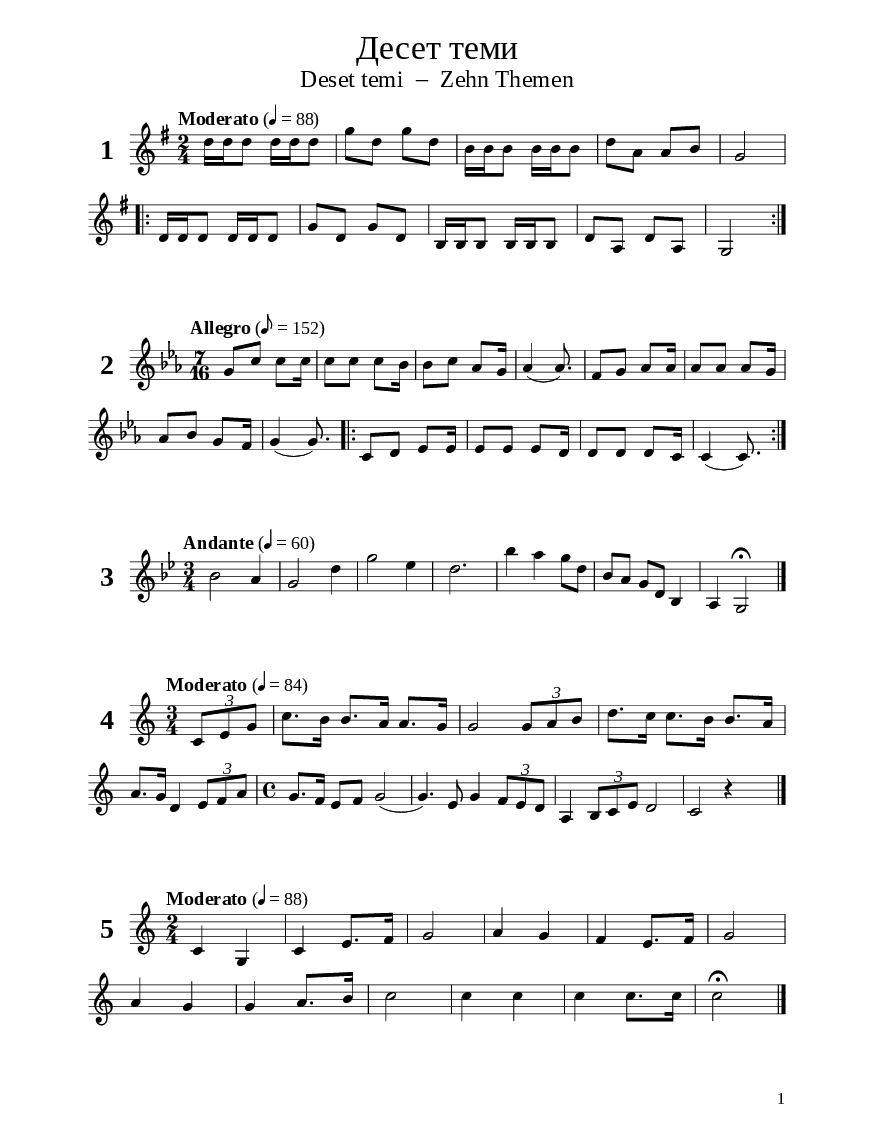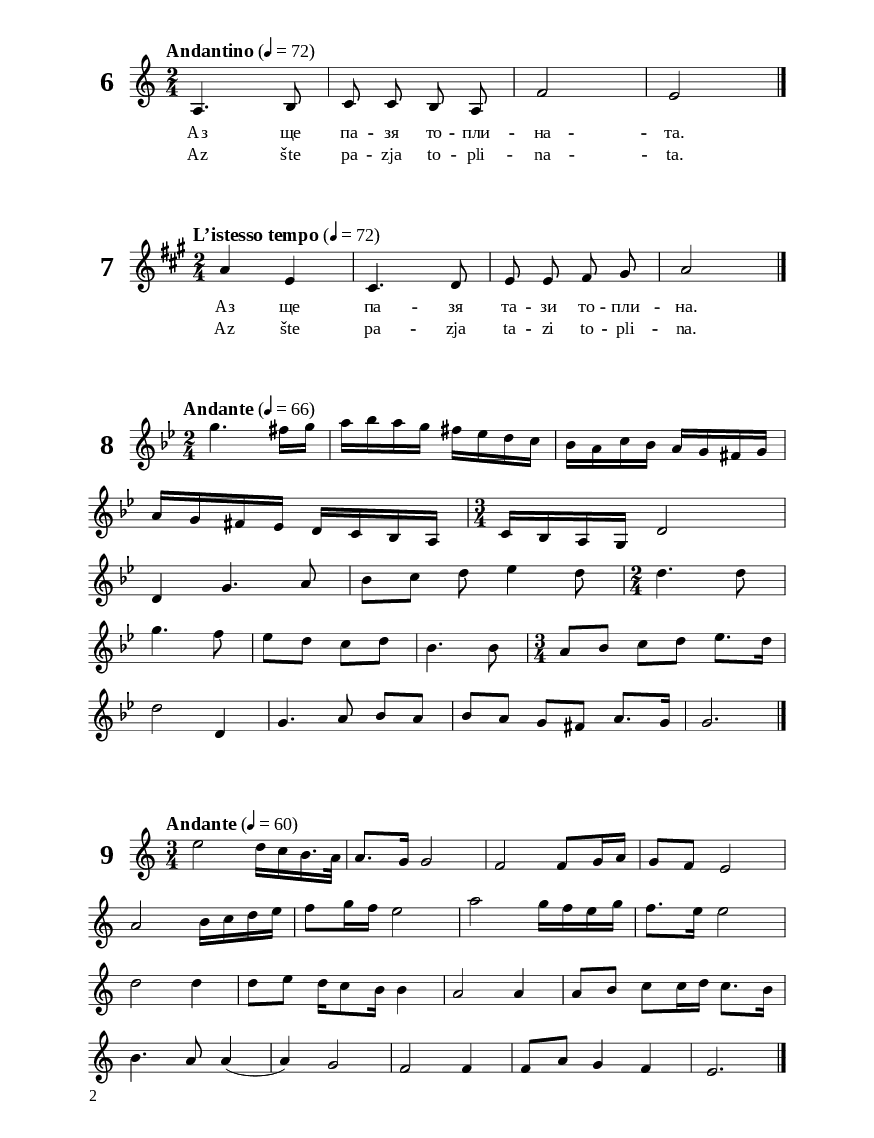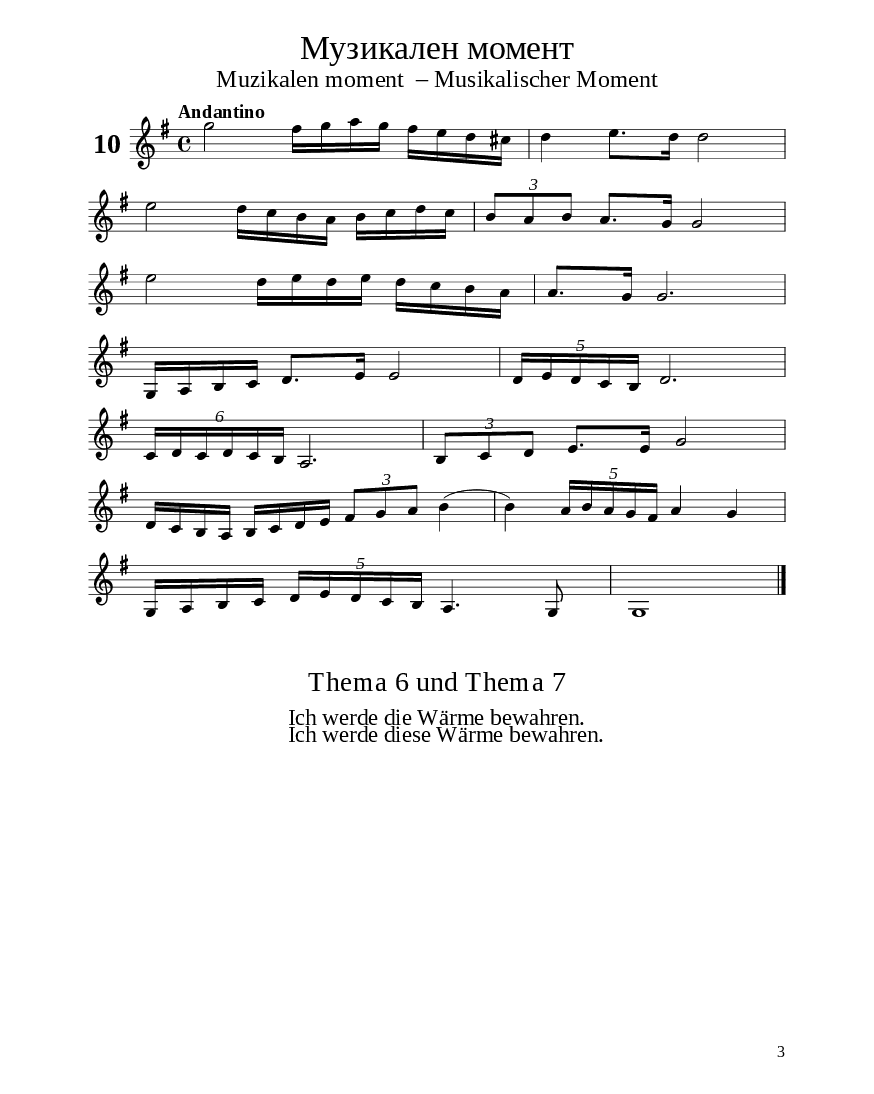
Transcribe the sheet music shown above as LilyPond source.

\version "2.24.3"

% include paper part and global functions
\include "include/globals.ily"

\bookpart {
  \label #'ref182
  \tocItem \markup "Десет теми – Deset temi"
  \paper {
    print-all-headers = ##t
    print-page-number = ##t
    print-first-page-number = ##t

    % put page numbers on the bottom
    oddHeaderMarkup = \markup ""
    evenHeaderMarkup = \markup ""
    oddFooterMarkup = \markup
    \fill-line {
      ""
      \if \should-print-page-number \fromproperty #'page:page-number-string
    }
    evenFooterMarkup = \markup
    \fill-line {
      \if \should-print-page-number \fromproperty #'page:page-number-string
      ""
    }

    left-margin = 1.5\cm
    right-margin = 1.5\cm
    top-margin = 1.6\cm
    bottom-margin = 1.2\cm
    ragged-bottom = ##t % do not spread the staves to fill the whole vertical space

    % change distance between staves
    system-system-spacing =
    #'((basic-distance . 10)
       (minimum-distance . 6)
       (padding . 1)
       (stretchability . 10))

    score-markup-spacing =
    #'((basic-distance . 6)
       (minimum-distance . 6)
       (padding . 1)
       (stretchability . 6))
  }

  \header {
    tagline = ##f
  }
%%%%

  \score {
    %1
    \version "2.24.4"
\layout {
  indent = 0.7\cm % first line indentation
  ragged-last = ##f % do spread last line to fill the whole space
  \override Staff.BarLine.thick-thickness = #4 %make the end and repeat bars thiner
  \override Score.VoltaBracket.font-size = #-2.3 % make the repeat number fontsize smaller
  
  \context {
    \Score
    \omit BarNumber %remove bar numbers
    \override MetronomeMark.font-size = #1.5 % increase the tempo fontsize
  } % context

  \context {
    % change staff size
    \Staff
    \override StaffSymbol.thickness = #0.5
    \override BarLine.hair-thickness = #1
    \override TupletNumber.font-size = #0.3 % increase the triol number
  }

  \context {
    % adjust space between staff and lyrics and between the two lyric lines
    \Lyrics
    \override LyricHyphen.minimum-length = #0.5 %force a hyphen
    \override LyricHyphen.minimum-distance = #1 %force a hyphen
    \override StanzaNumber.font-series = #'normal % make stanza number font normal
    \override VerticalAxisGroup.nonstaff-relatedstaff-spacing = #'(
                                                                    (basic-distance . 4.5)
                                                                    (padding . 1.5)
                                                                    )
    \override VerticalAxisGroup.nonstaff-nonstaff-spacing = #'((minimum-distance . 3))
  }
} % layout


    \new Voice \absolute {
      \clef treble
      \key g \major
      \time 2/4
      \tempoFunc "Moderato" 4 "88"
      \autoBeamOff
      \set Staff.instrumentName = \markup \bold \fontsize #+5 {"1"}


      d''16 [  d''16  d''8 ]  d''16
      [  d''16  d''8 ] | % 2
      g''8 [  d''8 ]  g''8 [  d''8
      ] | % 3
      b'16 [  b'16  b'8 ]  b'16 [
      b'16  b'8 ] | % 4
      d''8 [  a'8 ]  a'8 [  b'8 ] | % 5
      g'2
      \bar ".|:-|"
      \break
     
      | % 6
      d'16 [  d'16  d'8 ]  d'16 [
      d'16  d'8 ] | % 7
      g'8 [  d'8 ]  g'8 [  d'8 ] | % 8
      b16 [  b16  b8 ]  b16 [  b16
      b8 ] | % 9
      d'8 [  a8 ]  d'8 [  a8 ] |
      g2
      \bar ":|."
      | % 11
    }

    %    \addlyrics {}
    %    \addlyrics {}

    \header {
      title = \titleFunc "Десет теми" "Deset temi  –  Zehn Themen"
    }

    \midi{}

  } % score

  \markup \empty-three

  \score {
    %2
    \version "2.24.4"
\layout {
  indent = 0.7\cm % first line indentation
  ragged-last = ##f % do spread last line to fill the whole space
  \override Staff.BarLine.thick-thickness = #4 %make the end and repeat bars thiner
  \override Score.VoltaBracket.font-size = #-2.3 % make the repeat number fontsize smaller
  
  \context {
    \Score
    \omit BarNumber %remove bar numbers
    \override MetronomeMark.font-size = #1.5 % increase the tempo fontsize
  } % context

  \context {
    % change staff size
    \Staff
    \override StaffSymbol.thickness = #0.5
    \override BarLine.hair-thickness = #1
    \override TupletNumber.font-size = #0.3 % increase the triol number
  }

  \context {
    % adjust space between staff and lyrics and between the two lyric lines
    \Lyrics
    \override LyricHyphen.minimum-length = #0.5 %force a hyphen
    \override LyricHyphen.minimum-distance = #1 %force a hyphen
    \override StanzaNumber.font-series = #'normal % make stanza number font normal
    \override VerticalAxisGroup.nonstaff-relatedstaff-spacing = #'(
                                                                    (basic-distance . 4.5)
                                                                    (padding . 1.5)
                                                                    )
    \override VerticalAxisGroup.nonstaff-nonstaff-spacing = #'((minimum-distance . 3))
  }
} % layout


    \new Voice \absolute {
      \clef treble
      \key c \minor
      \time 7/16

      \tempoFunc "Allegro" 8 "152"
      \autoBeamOff
      \set Staff.instrumentName = \markup \bold \fontsize #+5 {"2"}

      g'8 [  c''8 ]  c''8 [  c''16 ] | % 12
      c''8 [  c''8 ]  c''8 [  bes'16
      ] | % 13
      bes'8 [  c''8 ]  as'8 [  g'16 ] | % 14
      as'4 (  as'8. ) | % 15
      f'8 [  g'8 ]  as'8 [  as'16 ] | % 16
      as'8 [  as'8 ]  as'8 [  g'16 ] \break | % 17
      as'8 [  bes'8 ]  g'8 [  f'16 ] | % 18
      g'4 (  g'8. ) \bar ".|:"
      | % 19
      c'8 [  d'8 ]  es'8 [  es'16 ] |

      es'8 [  es'8 ]  es'8 [  d'16 ] | % 21
      d'8 [  d'8 ]  d'8 [  c'16 ] | % 22
      c'4 (  c'8. ) |
      \bar ":|."
    }

    %    \addlyrics {}
    %    \addlyrics {}

    \midi{}

  } % score

  \markup \empty-three

  \score {
    %3
    \version "2.24.4"
\layout {
  indent = 0.7\cm % first line indentation
  ragged-last = ##f % do spread last line to fill the whole space
  \override Staff.BarLine.thick-thickness = #4 %make the end and repeat bars thiner
  \override Score.VoltaBracket.font-size = #-2.3 % make the repeat number fontsize smaller
  
  \context {
    \Score
    \omit BarNumber %remove bar numbers
    \override MetronomeMark.font-size = #1.5 % increase the tempo fontsize
  } % context

  \context {
    % change staff size
    \Staff
    \override StaffSymbol.thickness = #0.5
    \override BarLine.hair-thickness = #1
    \override TupletNumber.font-size = #0.3 % increase the triol number
  }

  \context {
    % adjust space between staff and lyrics and between the two lyric lines
    \Lyrics
    \override LyricHyphen.minimum-length = #0.5 %force a hyphen
    \override LyricHyphen.minimum-distance = #1 %force a hyphen
    \override StanzaNumber.font-series = #'normal % make stanza number font normal
    \override VerticalAxisGroup.nonstaff-relatedstaff-spacing = #'(
                                                                    (basic-distance . 4.5)
                                                                    (padding . 1.5)
                                                                    )
    \override VerticalAxisGroup.nonstaff-nonstaff-spacing = #'((minimum-distance . 3))
  }
} % layout


    \new Voice \absolute {
      \clef treble
      \key g \minor
      \time 3/4
      \tempoFunc "Andante" 4 "60"
      \autoBeamOff
      \set Staff.instrumentName = \markup \bold \fontsize #+5 {"3"}

      bes'2  a'4 | % 24
      g'2  d''4 | % 25
      g''2  es''4 | % 26
      d''2. | % 27
      bes''4  a''4  g''8 [  d''8 ] | % 28
      bes'8 [  a'8 ]  g'8 [  d'8 ]
      bes4 | % 29
      a4  g2 ^\fermata \bar "|."
      |
    }

    %    \addlyrics {}
    %    \addlyrics {}

    \midi{}

  } % score

  \markup \empty-three

  \score {
    %4
    \version "2.24.4"
\layout {
  indent = 0.7\cm % first line indentation
  ragged-last = ##f % do spread last line to fill the whole space
  \override Staff.BarLine.thick-thickness = #4 %make the end and repeat bars thiner
  \override Score.VoltaBracket.font-size = #-2.3 % make the repeat number fontsize smaller
  
  \context {
    \Score
    \omit BarNumber %remove bar numbers
    \override MetronomeMark.font-size = #1.5 % increase the tempo fontsize
  } % context

  \context {
    % change staff size
    \Staff
    \override StaffSymbol.thickness = #0.5
    \override BarLine.hair-thickness = #1
    \override TupletNumber.font-size = #0.3 % increase the triol number
  }

  \context {
    % adjust space between staff and lyrics and between the two lyric lines
    \Lyrics
    \override LyricHyphen.minimum-length = #0.5 %force a hyphen
    \override LyricHyphen.minimum-distance = #1 %force a hyphen
    \override StanzaNumber.font-series = #'normal % make stanza number font normal
    \override VerticalAxisGroup.nonstaff-relatedstaff-spacing = #'(
                                                                    (basic-distance . 4.5)
                                                                    (padding . 1.5)
                                                                    )
    \override VerticalAxisGroup.nonstaff-nonstaff-spacing = #'((minimum-distance . 3))
  }
} % layout


    \new Voice \absolute {
      \set Staff.instrumentName = \markup \bold \fontsize #+5 {"4"}
      \key c \major
      \time 3/4
      \tempoFunc "Moderato" 4 "84"
      \once \omit TupletBracket
      \partial 4
      \times 2/3  {
        c'8 [  e'8  g'8 ]
      } | % 31
      c''8. [  b'16 ]  b'8. [  a'16 ]
      a'8. [  g'16 ] | % 32
      g'2 \once \omit TupletBracket
      \times 2/3  {
        g'8 [  a'8  b'8 ]
      }
      | % 33
      d''8. [  c''16 ]  c''8. [  b'16
      ]  b'8. [  a'16 ] \break | % 34
      a'8. [  g'16 ]  d'4 \once \omit TupletBracket
      \times 2/3  {
        e'8 [  f'8  a'8 ]
      }
      | % 35
      \time 4/4  | % 35
      g'8. [  f'16 ]  e'8 [  f'8 ]  g'2
      ( | % 36
      g'4. )  e'8  g'4 \once \omit TupletBracket
      \times 2/3  {
        f'8 [  e'8  d'8 ]
      }
      | % 37
      a4 \once \omit TupletBracket
      \times 2/3  {
        b8 [  c'8  e'8 ]
      }
      d'2 | % 38
      c'2 r4 s4 \bar "|."
      | % 39
    }

    %    \addlyrics {}
    %    \addlyrics {}

    \midi{}

  } % score

  \markup \empty-three

  \score {
    %5
    \version "2.24.4"
\layout {
  indent = 0.7\cm % first line indentation
  ragged-last = ##f % do spread last line to fill the whole space
  \override Staff.BarLine.thick-thickness = #4 %make the end and repeat bars thiner
  \override Score.VoltaBracket.font-size = #-2.3 % make the repeat number fontsize smaller
  
  \context {
    \Score
    \omit BarNumber %remove bar numbers
    \override MetronomeMark.font-size = #1.5 % increase the tempo fontsize
  } % context

  \context {
    % change staff size
    \Staff
    \override StaffSymbol.thickness = #0.5
    \override BarLine.hair-thickness = #1
    \override TupletNumber.font-size = #0.3 % increase the triol number
  }

  \context {
    % adjust space between staff and lyrics and between the two lyric lines
    \Lyrics
    \override LyricHyphen.minimum-length = #0.5 %force a hyphen
    \override LyricHyphen.minimum-distance = #1 %force a hyphen
    \override StanzaNumber.font-series = #'normal % make stanza number font normal
    \override VerticalAxisGroup.nonstaff-relatedstaff-spacing = #'(
                                                                    (basic-distance . 4.5)
                                                                    (padding . 1.5)
                                                                    )
    \override VerticalAxisGroup.nonstaff-nonstaff-spacing = #'((minimum-distance . 3))
  }
} % layout


    \new Voice \absolute {
      \set Staff.instrumentName = \markup \bold \fontsize #+5 {"5"}
      \key c \major
      \time 2/4
      \tempoFunc "Moderato" 4 "88"
      \autoBeamOff
      c'4  g4 |
      c'4  e'8. [  f'16 ] | % 41
      g'2 | % 42
      a'4  g'4 | % 43
      f'4  e'8. [  f'16 ] | % 44
      g'2 \break | % 45
      a'4  g'4 | % 46
      g'4  a'8. [  b'16 ] | % 47
      c''2 | % 48
      c''4  c''4 | % 49
      c''4  c''8. [  c''16 ] |
      c''2\fermata \bar "|."

    }

    %    \addlyrics {}
    %    \addlyrics {}

    \midi{}

  } % score

  \markup \empty-three

  \score {
    %6
    \version "2.24.4"
\layout {
  indent = 0.7\cm % first line indentation
  ragged-last = ##f % do spread last line to fill the whole space
  \override Staff.BarLine.thick-thickness = #4 %make the end and repeat bars thiner
  \override Score.VoltaBracket.font-size = #-2.3 % make the repeat number fontsize smaller
  
  \context {
    \Score
    \omit BarNumber %remove bar numbers
    \override MetronomeMark.font-size = #1.5 % increase the tempo fontsize
  } % context

  \context {
    % change staff size
    \Staff
    \override StaffSymbol.thickness = #0.5
    \override BarLine.hair-thickness = #1
    \override TupletNumber.font-size = #0.3 % increase the triol number
  }

  \context {
    % adjust space between staff and lyrics and between the two lyric lines
    \Lyrics
    \override LyricHyphen.minimum-length = #0.5 %force a hyphen
    \override LyricHyphen.minimum-distance = #1 %force a hyphen
    \override StanzaNumber.font-series = #'normal % make stanza number font normal
    \override VerticalAxisGroup.nonstaff-relatedstaff-spacing = #'(
                                                                    (basic-distance . 4.5)
                                                                    (padding . 1.5)
                                                                    )
    \override VerticalAxisGroup.nonstaff-nonstaff-spacing = #'((minimum-distance . 3))
  }
} % layout


    \new Voice \absolute {
      \set Staff.instrumentName = \markup \bold \fontsize #+5 {"6"}
      \key a \minor
      \time 2/4
      \tempoFunc "Andantino" 4 "72"
      \autoBeamOff
      a4. b8|
      c'8  c'8  b8  a8
      f'2 | % 54
      e'2 \bar "|."
      \break | % 55
    }

    \addlyrics {
      Аз ще па -- зя то -- пли -- на -- та.
    }
    \addlyrics {
      Az šte pa -- zja to -- pli -- na -- ta.
    }


    \midi{}

  } % score

  \markup \empty-three

  \score {
    %7
    \version "2.24.4"
\layout {
  indent = 0.7\cm % first line indentation
  ragged-last = ##f % do spread last line to fill the whole space
  \override Staff.BarLine.thick-thickness = #4 %make the end and repeat bars thiner
  \override Score.VoltaBracket.font-size = #-2.3 % make the repeat number fontsize smaller
  
  \context {
    \Score
    \omit BarNumber %remove bar numbers
    \override MetronomeMark.font-size = #1.5 % increase the tempo fontsize
  } % context

  \context {
    % change staff size
    \Staff
    \override StaffSymbol.thickness = #0.5
    \override BarLine.hair-thickness = #1
    \override TupletNumber.font-size = #0.3 % increase the triol number
  }

  \context {
    % adjust space between staff and lyrics and between the two lyric lines
    \Lyrics
    \override LyricHyphen.minimum-length = #0.5 %force a hyphen
    \override LyricHyphen.minimum-distance = #1 %force a hyphen
    \override StanzaNumber.font-series = #'normal % make stanza number font normal
    \override VerticalAxisGroup.nonstaff-relatedstaff-spacing = #'(
                                                                    (basic-distance . 4.5)
                                                                    (padding . 1.5)
                                                                    )
    \override VerticalAxisGroup.nonstaff-nonstaff-spacing = #'((minimum-distance . 3))
  }
} % layout


    \new Voice \absolute {
      \set Staff.instrumentName = \markup \bold \fontsize #+5 {"7"}
      \key a \major
      \time 2/4
      \tempoFunc "L’istesso tempo" 4 "72"
      \autoBeamOff
      a'4  e'4 | % 56
      cis'4.  d'8
      e'8   e'8   fis'8  gis'8 | % 58
      a'2 \bar "|."
      \break | % 59
    }

    \addlyrics {
      Аз ще па -- зя та -- зи то -- пли -- на.
    }
    \addlyrics {
      Az šte pa -- zja ta -- zi to -- pli -- na.
    }

    \midi{}

  } % score

  \markup \empty-three

  \score {
    %8
    \version "2.24.4"
\layout {
  indent = 0.7\cm % first line indentation
  ragged-last = ##f % do spread last line to fill the whole space
  \override Staff.BarLine.thick-thickness = #4 %make the end and repeat bars thiner
  \override Score.VoltaBracket.font-size = #-2.3 % make the repeat number fontsize smaller
  
  \context {
    \Score
    \omit BarNumber %remove bar numbers
    \override MetronomeMark.font-size = #1.5 % increase the tempo fontsize
  } % context

  \context {
    % change staff size
    \Staff
    \override StaffSymbol.thickness = #0.5
    \override BarLine.hair-thickness = #1
    \override TupletNumber.font-size = #0.3 % increase the triol number
  }

  \context {
    % adjust space between staff and lyrics and between the two lyric lines
    \Lyrics
    \override LyricHyphen.minimum-length = #0.5 %force a hyphen
    \override LyricHyphen.minimum-distance = #1 %force a hyphen
    \override StanzaNumber.font-series = #'normal % make stanza number font normal
    \override VerticalAxisGroup.nonstaff-relatedstaff-spacing = #'(
                                                                    (basic-distance . 4.5)
                                                                    (padding . 1.5)
                                                                    )
    \override VerticalAxisGroup.nonstaff-nonstaff-spacing = #'((minimum-distance . 3))
  }
} % layout


    \new Voice \absolute {
      \set Staff.instrumentName = \markup \bold \fontsize #+5 {"8"}
      \key g \minor
      \time 2/4
      \tempoFunc "Andante" 4 "66"
      \autoBeamOff
      g''4.fis''16 [g''16 ] |
      a''16 [bes''16a''16g''16
      ]fis''16 [es''16d''16c''16
      ] | % 61
      bes'16 [a'16c''16bes'16 ]
      a'16 [  g'16  fis'16  g'16 ] \break | % 62
      a'16 [  g'16  fis'16  es'16 ]
      d'16 [  c'16  bes16  a16 ] | % 63
      \time 3/4  | % 63
      c'16 [  bes16  a16  g16 ]  d'2
      \break | % 64
      d'4  g'4.  a'8 | % 65
      bes'8 [c''8 ]d''8es''4
      d''8 | % 66
      \time 2/4  | % 66
      d''4.d''8 \break | % 67
      g''4.f''8 | % 68
      es''8 [d''8 ]c''8 [d''8 ]
      | % 69
      bes'4.bes'8 |
      \time 3/4  |
      a'8 [  bes'8 ]c''8 [d''8 ]
      es''8. [d''16 ] \break | % 71
      d''2  d'4 | % 72
      g'4.  a'8  bes'8 [  a'8 ] | % 73
      bes'8 [  a'8 ]  g'8 [  fis'8 ]
      a'8. [  g'16 ] | % 74
      g'2. \bar "|."
      \break | % 75
    }
    \midi{}
  } % score

  \markup \empty-three

  \score {
    %9
    \version "2.24.4"
\layout {
  indent = 0.7\cm % first line indentation
  ragged-last = ##f % do spread last line to fill the whole space
  \override Staff.BarLine.thick-thickness = #4 %make the end and repeat bars thiner
  \override Score.VoltaBracket.font-size = #-2.3 % make the repeat number fontsize smaller
  
  \context {
    \Score
    \omit BarNumber %remove bar numbers
    \override MetronomeMark.font-size = #1.5 % increase the tempo fontsize
  } % context

  \context {
    % change staff size
    \Staff
    \override StaffSymbol.thickness = #0.5
    \override BarLine.hair-thickness = #1
    \override TupletNumber.font-size = #0.3 % increase the triol number
  }

  \context {
    % adjust space between staff and lyrics and between the two lyric lines
    \Lyrics
    \override LyricHyphen.minimum-length = #0.5 %force a hyphen
    \override LyricHyphen.minimum-distance = #1 %force a hyphen
    \override StanzaNumber.font-series = #'normal % make stanza number font normal
    \override VerticalAxisGroup.nonstaff-relatedstaff-spacing = #'(
                                                                    (basic-distance . 4.5)
                                                                    (padding . 1.5)
                                                                    )
    \override VerticalAxisGroup.nonstaff-nonstaff-spacing = #'((minimum-distance . 3))
  }
} % layout


    \new Voice \absolute {
      \set Staff.instrumentName = \markup \bold \fontsize #+5 {"9"}
      \key a \minor
      \time 3/4
      \tempoFunc "Andante" 4 "60"
      e''2d''16 [c''16b'16.
      a'32 ] | % 76
      a'8. [  g'16 ]  g'2 | % 77
      f'2  f'8 [  g'16  a'16 ] | % 78
      g'8 [  f'8 ]  e'2 \break | % 79
      a'2b'16 [c''16d''16
      e''16 ] |
      f''8 [g''16f''16 ]e''2 | % 81
      a''2g''16 [f''16e''16
      g''16 ] | % 82
      f''8. [e''16 ]e''2| \break % 83
      d''2d''4 | % 84
      d''8 [e''8 ]d''16 [c''8
      b'16 ]b'4 | % 85
      a'2  a'4 | % 86
      a'8 [  b'8 ]c''8 [c''16
      d''16 ]c''8. [b'16 ] \break | % 87
      b'4.  a'8  a'4 ( | % 88
      a'4 )  g'2 | % 89
      f'2  f'4 |
      f'8 [  a'8 ]  g'4  f'4 | % 91
      e'2. \bar "|."
      \break | % 92
    }
    \midi{}
  } % score

  \markup \empty-three

  \score {
    %10
    \version "2.24.4"
\layout {
  indent = 0.7\cm % first line indentation
  ragged-last = ##f % do spread last line to fill the whole space
  \override Staff.BarLine.thick-thickness = #4 %make the end and repeat bars thiner
  \override Score.VoltaBracket.font-size = #-2.3 % make the repeat number fontsize smaller
  
  \context {
    \Score
    \omit BarNumber %remove bar numbers
    \override MetronomeMark.font-size = #1.5 % increase the tempo fontsize
  } % context

  \context {
    % change staff size
    \Staff
    \override StaffSymbol.thickness = #0.5
    \override BarLine.hair-thickness = #1
    \override TupletNumber.font-size = #0.3 % increase the triol number
  }

  \context {
    % adjust space between staff and lyrics and between the two lyric lines
    \Lyrics
    \override LyricHyphen.minimum-length = #0.5 %force a hyphen
    \override LyricHyphen.minimum-distance = #1 %force a hyphen
    \override StanzaNumber.font-series = #'normal % make stanza number font normal
    \override VerticalAxisGroup.nonstaff-relatedstaff-spacing = #'(
                                                                    (basic-distance . 4.5)
                                                                    (padding . 1.5)
                                                                    )
    \override VerticalAxisGroup.nonstaff-nonstaff-spacing = #'((minimum-distance . 3))
  }
} % layout


    \new Voice \absolute {
      \set Staff.instrumentName = \markup \bold \fontsize #+5 {"10"}
      \key g \major
      \time 4/4
      \tempo "Andantino"
      g''2 fis''16 [g''16 a''16 g''16 ] fis''16 [e''16 d''16cis''16 ]  |
      d''4e''8. [d''16 ] d''2
      \break | % 94
      e''2 d''16 [c''16 b'16
      a'16 ] b'16 [c''16 d''16
      c''16 ] | % 95
      \once \omit TupletBracket
      \times 2/3  {
        b'8 [  a'8  b'8 ]
      }
      a'8. [  g'16 ]  g'2 \break | % 96
      e''2 d''16 [e''16 d''16
      e''16 ] d''16 [c''16 b'16
      a'16 ] | % 97
      a'8. [  g'16 ]  g'2. \break | % 98
      g16 [  a16  b16  c'16 ]  d'8. [
      e'16 ]  e'2 | % 99
      \once \omit TupletBracket
      \times 4/5  {
        d'16 [  e'16  d'16  c'16  b16
        ]
      }
      d'2. \break |
      \once \omit TupletBracket
      \times 4/6  {
        c'16 [  d'16  c'16  d'16  c'16
        b16 ]
      }
      a2. | % 101
      \once \omit TupletBracket
      \times 2/3  {
        b8 [  c'8  d'8 ]
      }
      e'8. [  e'16 ]  g'2 \break | % 102
      d'16 [  c'16  b16  a16 ]  b16 [
      c'16  d'16  e'16 ] \once \omit TupletBracket
      \times 2/3  {
        fis'8 [  g'8  a'8 ]
      }
      b'4 ( | % 103
      b'4 ) \once \omit TupletBracket
      \times 4/5  {
        a'16 [  b'16  a'16  g'16
        fis'16 ]
      }
      a'4  g'4 \break | % 104
      g16 [  a16  b16  c'16 ] \once \omit
      TupletBracket
      \times 4/5  {
        d'16 [  e'16  d'16  c'16  b16
        ]
      }
      a4.  g8 | % 105
      g1 \bar "|."
    }
    \midi{}

    \header {
      title = \titleFunc "Музикален момент" "Muzikalen moment  – Musikalischer Moment"
    }

  } % score


  \markup \empty-three
  \version "2.24.4"

\markup \fill-line { \fontsize #deTitleFontSize "Thema 6 und Thema 7" }
\markup \null
\markup \null
\markup \abs-fontsize #11 \override #`(baseline-skip . ,bgCoupletBaselineSkip) {
  \fill-line {
    \hspace #0.1
    \column {
      \line {
        \bold "  "
        \column {
          "Ich werde die Wärme bewahren."
          "Ich werde diese Wärme bewahren."
        }
      }
      
    }\hspace #0.1
  }
}

} % bookpart

% Più mosso
%
